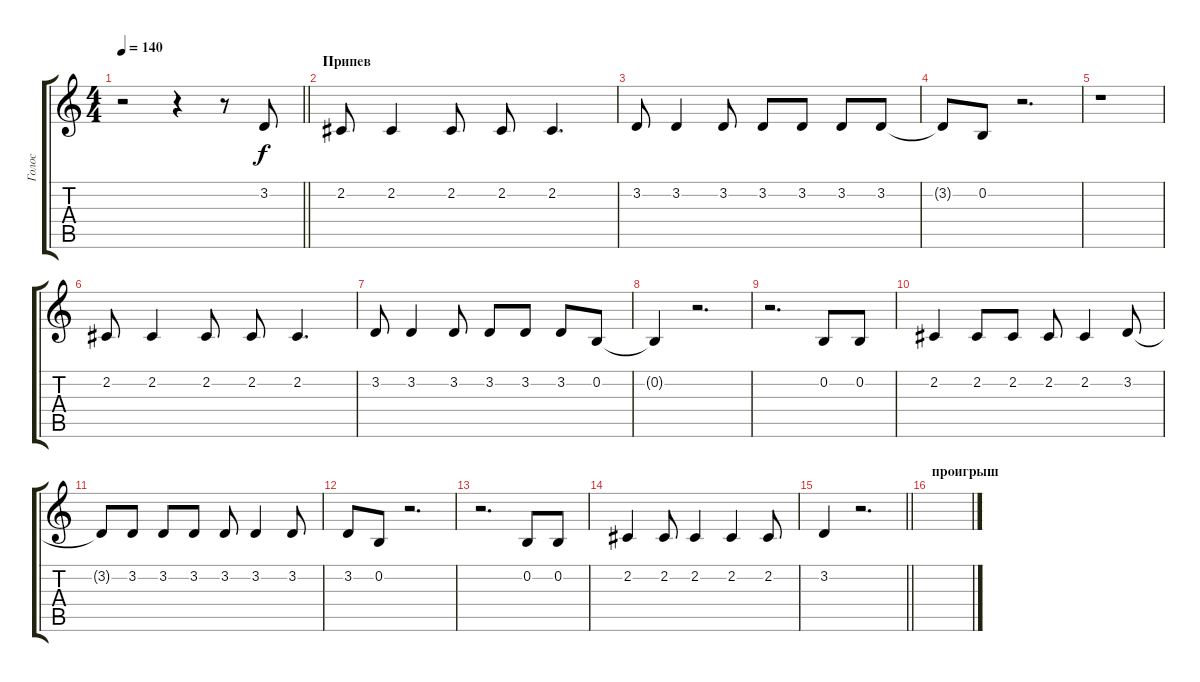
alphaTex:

\track ("Голос" "Голос") {instrument pad1newage}
\staff {score tabs}
\tuning (E4 B3 G3 D3 A2 E2) {hide}
\ts (4 4)
\tempo 140
\clef g2
\barLineRight lightlight
\ks c
r.2{dy f} r.4 r.8 3.2.8 |
\section ("" "Припев")
2.2.8 2.2.4 2.2.8 2.2.8 2.2.4{d} |
3.2.8 3.2.4 3.2.8 3.2.8 3.2.8 3.2.8 3.2.8 |
3.2{t}.8 0.2.8 r.2{d} |
r.1 |
2.2.8 2.2.4 2.2.8 2.2.8 2.2.4{d} |
3.2.8 3.2.4 3.2.8 3.2.8 3.2.8 3.2.8 0.2.8 |
0.2{t}.4 r.2{d} |
r.2{d} 0.2.8 0.2.8 |
2.2.4 2.2.8 2.2.8 2.2.8 2.2.4 3.2.8 |
3.2{t}.8 3.2.8 3.2.8 3.2.8 3.2.8 3.2.4 3.2.8 |
3.2.8 0.2.8 r.2{d} |
r.2{d} 0.2.8 0.2.8 |
2.2.4 2.2.8 2.2.4 2.2.4 2.2.8 |
\barLineRight lightlight
3.2.4 r.2{d} |
\section ("" "проигрыш")
